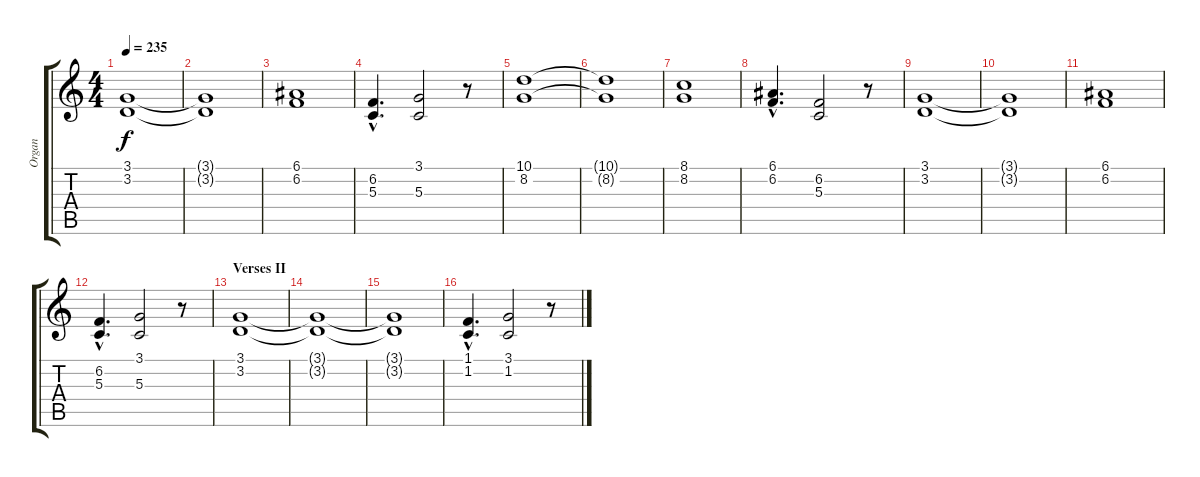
\track ("Organ" "Organ") {instrument lead2sawtooth}
\staff {score tabs}
\tuning (E4 B3 G3 D3 A2 E2) {hide}
\ts (4 4)
\tempo 235
\clef g2
\ks c
(3.1 3.2).1{dy f} |
(3.1{t} 3.2{t}).1 |
(6.1 6.2).1 |
(6.2{hac} 5.3{hac}).4{d} (3.1 5.3).2 r.8 |
(10.1 8.2).1 |
(10.1{t} 8.2{t}).1 |
(8.1 8.2).1 |
(6.1{hac} 6.2{hac}).4{d} (6.2 5.3).2 r.8 |
(3.1 3.2).1 |
(3.1{t} 3.2{t}).1 |
(6.1 6.2).1 |
(6.2{hac} 5.3{hac}).4{d} (3.1 5.3).2 r.8 |
\section ("" "Verses II")
(3.1 3.2).1 |
(3.1{t} 3.2{t}).1 |
(3.1{t} 3.2{t}).1 |
(1.1{hac} 1.2{hac}).4{d} (3.1 1.2).2 r.8
